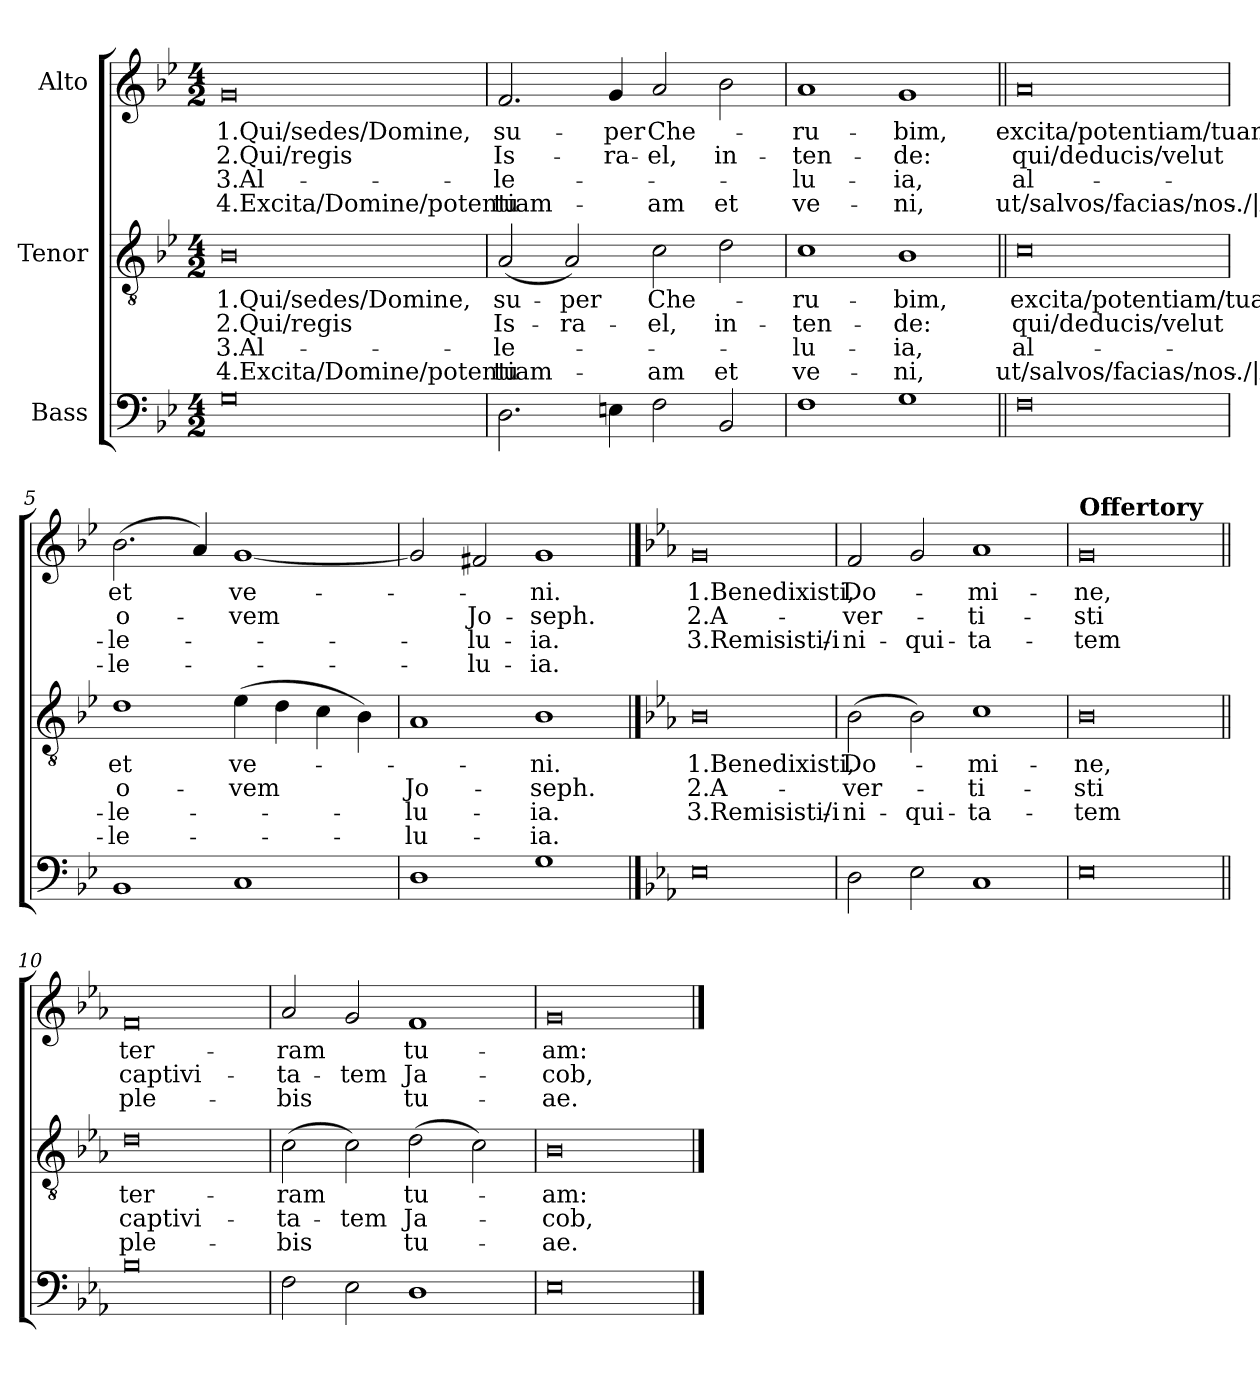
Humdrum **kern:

**kern	**kern	**text	**text	**text	**text	**kern	**text	**text	**text	**text
*part3	*part2	*part2	*part2	*part2	*part2	*part1	*part1	*part1	*part1	*part1
*staff3	*staff2	*staff2	*staff2	*staff2	*staff2	*staff1	*staff1	*staff1	*staff1	*staff1
*I"Bass	*I"Tenor	*	*	*	*	*I"Alto	*	*	*	*
*clefF4	*clefGv2	*	*	*	*	*clefG2	*	*	*	*
*k[b-e-]	*k[b-e-]	*	*	*	*	*k[b-e-]	*	*	*	*
*B-:	*B-:	*	*	*	*	*B-:	*	*	*	*
*M4/2	*M4/2	*	*	*	*	*M4/2	*	*	*	*
=1	=1	=1	=1	=1	=1	=1	=1	=1	=1	=1
!	!	!LO:LY:b	!LO:LY:b	!LO:LY:b	!LO:LY:b	!	!LO:LY:b	!LO:LY:b	!LO:LY:b	!LO:LY:b
0G	0B-	1.Qui/sedes/Domine,	2.Qui/regis	3.Al-	4.Excita/Domine/potentiam	0g	1.Qui/sedes/Domine,	2.Qui/regis	3.Al-	4.Excita/Domine/potentiam
=2	=2	=2	=2	=2	=2	=2	=2	=2	=2	=2
!	!	!LO:LY:b	!LO:LY:b	!LO:LY:b	!LO:LY:b	!	!LO:LY:b	!LO:LY:b	!LO:LY:b	!LO:LY:b
2.D\	(<2A/	su-	Is-	-le-	tu-	2.f/	su-	Is-	-le-	tu-
!	!	!LO:LY:b	!LO:LY:b	!	!	!	!	!	!	!
.	2A/)	-per	-ra-	.	.	.	.	.	.	.
!	!	!	!	!	!	!	!LO:LY:b	!LO:LY:b	!	!
4En\	.	.	.	.	.	4g/	-per	-ra-	.	.
!	!	!LO:LY:b	!LO:LY:b	!	!LO:LY:b	!	!LO:LY:b	!LO:LY:b	!	!LO:LY:b
2F\	2c\	Che-	-el,	.	-am	2a/	Che-	-el,	.	-am
!	!	!	!LO:LY:b	!	!LO:LY:b	!	!	!LO:LY:b	!	!LO:LY:b
2BB-/	2d\	.	in-	.	et	2b-\	.	in-	.	et
=3	=3	=3	=3	=3	=3	=3	=3	=3	=3	=3
!	!	!LO:LY:b	!LO:LY:b	!LO:LY:b	!LO:LY:b	!	!LO:LY:b	!LO:LY:b	!LO:LY:b	!LO:LY:b
1F	1c	-ru-	-ten-	-lu-	ve-	1a	-ru-	-ten-	-lu-	ve-
!	!	!LO:LY:b	!LO:LY:b	!LO:LY:b	!LO:LY:b	!	!LO:LY:b	!LO:LY:b	!LO:LY:b	!LO:LY:b
1G	1B-	-bim,	-de:	-ia,	-ni,	1g	-bim,	-de:	-ia,	-ni,
=4||	=4||	=4||	=4||	=4||	=4||	=4||	=4||	=4||	=4||	=4||
!	!	!LO:LY:b	!LO:LY:b	!LO:LY:b	!LO:LY:b	!	!LO:LY:b	!LO:LY:b	!LO:LY:b	!LO:LY:b
0F	0c	excita/potentiam/tuam	qui/deducis/velut	al-	ut/salvos/facias/nos./|Al-	0a	excita/potentiam/tuam	qui/deducis/velut	al-	ut/salvos/facias/nos./|Al-
=5	=5	=5	=5	=5	=5	=5	=5	=5	=5	=5
!	!	!LO:LY:b	!LO:LY:b	!LO:LY:b	!LO:LY:b	!	!LO:LY:b	!LO:LY:b	!LO:LY:b	!LO:LY:b
1BB-	1d	et	o-	-le-	-le-	(>2.b-\	et	o-	-le-	-le-
.	.	.	.	.	.	4a/)	.	.	.	.
!	!	!LO:LY:b	!LO:LY:b	!	!	!	!LO:LY:b	!LO:LY:b	!	!
1C	(>4e-\	ve-	-vem	.	.	[1g	ve-	-vem	.	.
.	4d\	.	.	.	.	.	.	.	.	.
.	4c\	.	.	.	.	.	.	.	.	.
.	4B-\)	.	.	.	.	.	.	.	.	.
=6	=6	=6	=6	=6	=6	=6	=6	=6	=6	=6
!	!	!	!LO:LY:b	!LO:LY:b	!LO:LY:b	!	!	!	!	!
1D	1A	.	Jo-	-lu-	-lu-	2g/]	.	.	.	.
!	!	!	!	!	!	!	!	!LO:LY:b	!LO:LY:b	!LO:LY:b
.	.	.	.	.	.	2f#X/	.	Jo-	-lu-	-lu-
!	!	!LO:LY:b	!LO:LY:b	!LO:LY:b	!LO:LY:b	!	!LO:LY:b	!LO:LY:b	!LO:LY:b	!LO:LY:b
1G	1B-	-ni.	-seph.	-ia.	-ia.	1g	-ni.	-seph.	-ia.	-ia.
!!LO:LB:g=z
==7	==7	==7	==7	==7	==7	==7	==7	==7	==7	==7
*k[b-e-a-]	*k[b-e-a-]	*	*	*	*	*k[b-e-a-]	*	*	*	*
*E-:	*E-:	*	*	*	*	*E-:	*	*	*	*
!	!	!LO:LY:b	!LO:LY:b	!LO:LY:b	!	!	!LO:LY:b	!LO:LY:b	!LO:LY:b	!
0E-	0B-	1.Benedixisti,	2.A-	3.Remisisti/i-	.	0g	1.Benedixisti,	2.A-	3.Remisisti/i-	.
=8	=8	=8	=8	=8	=8	=8	=8	=8	=8	=8
!	!	!LO:LY:b	!LO:LY:b	!LO:LY:b	!	!	!LO:LY:b	!LO:LY:b	!LO:LY:b	!
2D\	(>2B-\	Do-	-ver-	-ni-	.	2f/	Do-	-ver-	-ni-	.
!	!	!	!	!LO:LY:b	!	!	!	!	!LO:LY:b	!
2E-\	2B-\)	.	.	-qui-	.	2g/	.	.	-qui-	.
!	!	!LO:LY:b	!LO:LY:b	!LO:LY:b	!	!	!LO:LY:b	!LO:LY:b	!LO:LY:b	!
1C	1c	-mi-	-ti-	-ta-	.	1a-	-mi-	-ti-	-ta-	.
=9	=9	=9	=9	=9	=9	=9	=9	=9	=9	=9
!	!	!	!	!	!	!LO:TX:a:B:t=Offertory	!	!	!	!
!	!	!LO:LY:b	!LO:LY:b	!LO:LY:b	!	!	!LO:LY:b	!LO:LY:b	!LO:LY:b	!
0E-	0B-	-ne,	-sti	-tem	.	0g	-ne,	-sti	-tem	.
=10||	=10||	=10||	=10||	=10||	=10||	=10||	=10||	=10||	=10||	=10||
!	!	!LO:LY:b	!LO:LY:b	!LO:LY:b	!	!	!LO:LY:b	!LO:LY:b	!LO:LY:b	!
0B-	0d	ter-	captivi-	ple-	.	0f	ter-	captivi-	ple-	.
=11	=11	=11	=11	=11	=11	=11	=11	=11	=11	=11
!	!	!LO:LY:b	!LO:LY:b	!LO:LY:b	!	!	!LO:LY:b	!LO:LY:b	!LO:LY:b	!
2F\	(>2c\	-ram	-ta-	-bis	.	2a-/	-ram	-ta-	-bis	.
!	!	!	!LO:LY:b	!	!	!	!	!LO:LY:b	!	!
2E-\	2c\)	.	-tem	.	.	2g/	.	-tem	.	.
!	!	!LO:LY:b	!LO:LY:b	!LO:LY:b	!	!	!LO:LY:b	!LO:LY:b	!LO:LY:b	!
1D	(>2d\	tu-	Ja-	tu-	.	1f	tu-	Ja-	tu-	.
.	2c\)	.	.	.	.	.	.	.	.	.
=12	=12	=12	=12	=12	=12	=12	=12	=12	=12	=12
!	!	!LO:LY:b	!LO:LY:b	!LO:LY:b	!	!	!LO:LY:b	!LO:LY:b	!LO:LY:b	!
0E-	0B-	-am:	-cob,	-ae.	.	0g	-am:	-cob,	-ae.	.
==	==	==	==	==	==	==	==	==	==	==
*-	*-	*-	*-	*-	*-	*-	*-	*-	*-	*-
